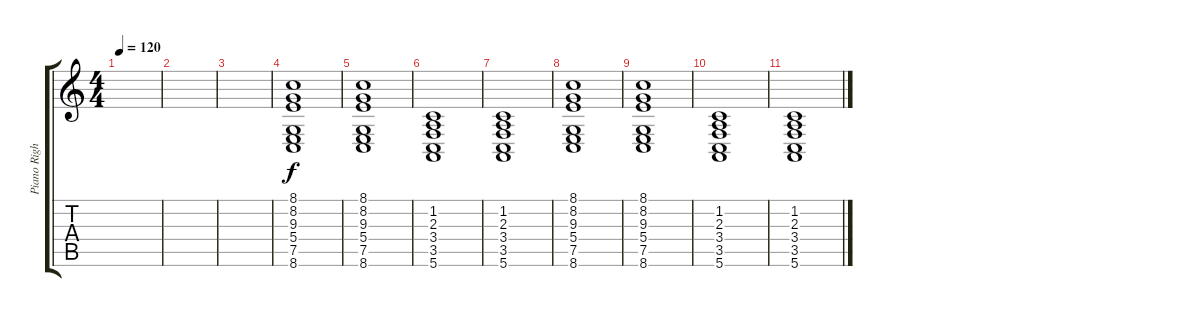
\track ("Piano Right Hand" "Piano Righ") {instrument brightacousticpiano}
\staff {score tabs}
\tuning (E4 B3 G3 D3 A2 E2) {hide}
\ts (4 4)
\tempo 120
\clef g2
\ks c
|
|
|
(8.1 8.2 9.3 5.4 7.5 8.6).1 |
(8.1 8.2 9.3 5.4 7.5 8.6).1 |
(1.2 2.3 3.4 3.5 5.6).1 |
(1.2 2.3 3.4 3.5 5.6).1 |
(8.1 8.2 9.3 5.4 7.5 8.6).1 |
(8.1 8.2 9.3 5.4 7.5 8.6).1 |
(1.2 2.3 3.4 3.5 5.6).1 |
(1.2 2.3 3.4 3.5 5.6).1
